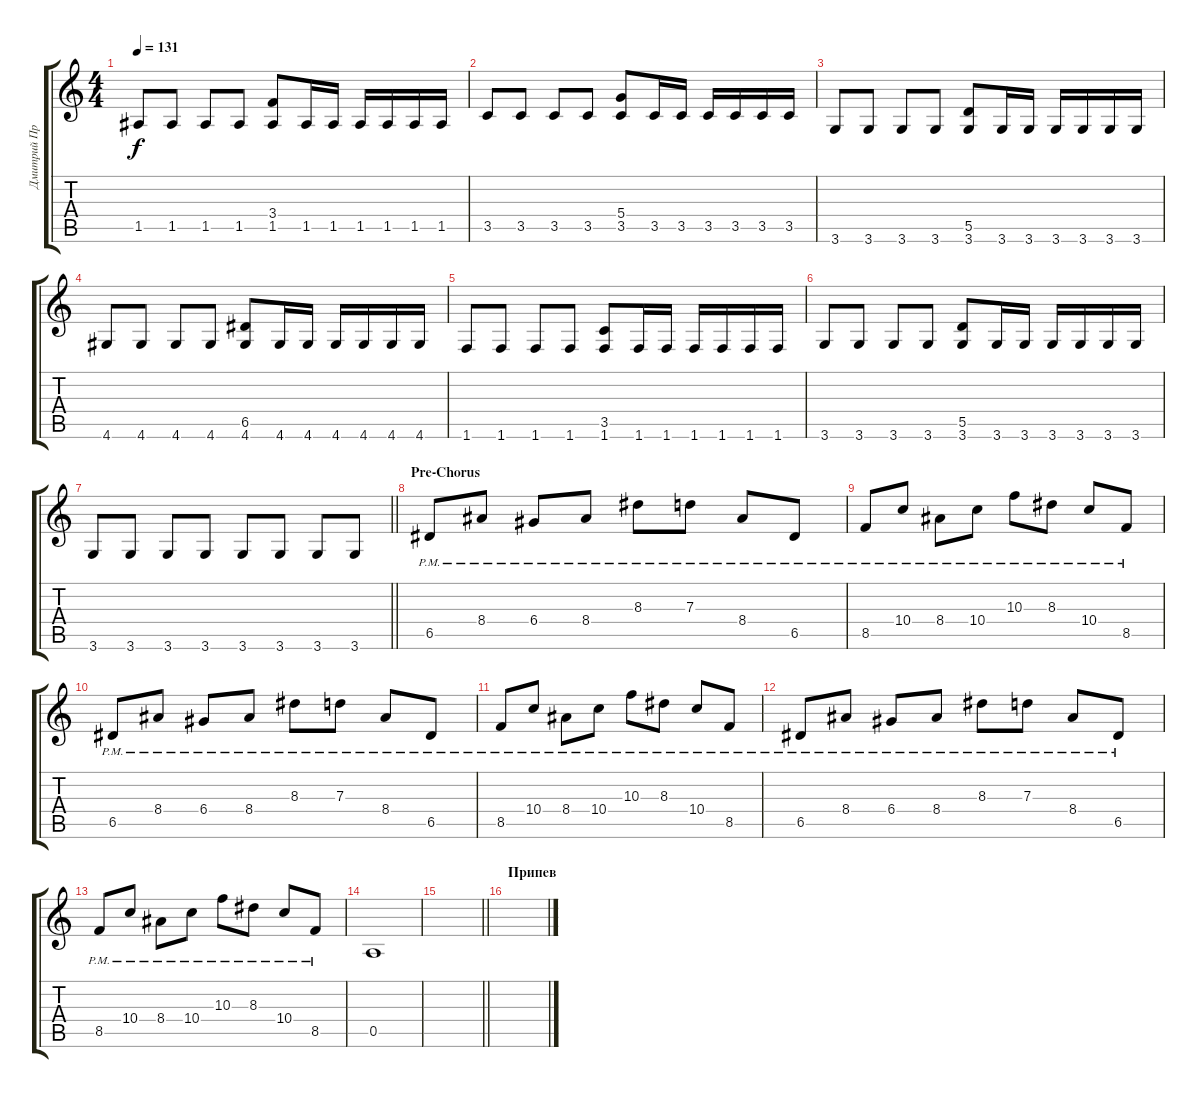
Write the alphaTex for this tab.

\track ("Дмитрий Процко" "Дмитрий Пр") {instrument acousticguitarsteel}
\staff {score tabs}
\tuning (E4 B3 G3 D3 A2 E2) {hide}
\ts (4 4)
\tempo 131
\clef g2
\ks c
1.5.8{dy f} 1.5.8 1.5.8 1.5.8 (3.4 1.5).8 1.5.16 1.5.16 1.5.16 1.5.16 1.5.16 1.5.16 |
3.5.8 3.5.8 3.5.8 3.5.8 (5.4 3.5).8 3.5.16 3.5.16 3.5.16 3.5.16 3.5.16 3.5.16 |
3.6.8 3.6.8 3.6.8 3.6.8 (5.5 3.6).8 3.6.16 3.6.16 3.6.16 3.6.16 3.6.16 3.6.16 |
4.6.8 4.6.8 4.6.8 4.6.8 (6.5 4.6).8 4.6.16 4.6.16 4.6.16 4.6.16 4.6.16 4.6.16 |
1.6.8 1.6.8 1.6.8 1.6.8 (3.5 1.6).8 1.6.16 1.6.16 1.6.16 1.6.16 1.6.16 1.6.16 |
3.6.8 3.6.8 3.6.8 3.6.8 (5.5 3.6).8 3.6.16 3.6.16 3.6.16 3.6.16 3.6.16 3.6.16 |
\barLineRight lightlight
3.6.8 3.6.8 3.6.8 3.6.8 3.6.8 3.6.8 3.6.8 3.6.8 |
\section ("" "Pre-Chorus")
6.5{pm}.8 8.4{pm}.8 6.4{pm}.8 8.4{pm}.8 8.3{pm}.8 7.3{pm}.8 8.4{pm}.8 6.5{pm}.8 |
8.5{pm}.8 10.4{pm}.8 8.4{pm}.8 10.4{pm}.8 10.3{pm}.8 8.3{pm}.8 10.4{pm}.8 8.5{pm}.8 |
6.5{pm}.8 8.4{pm}.8 6.4{pm}.8 8.4{pm}.8 8.3{pm}.8 7.3{pm}.8 8.4{pm}.8 6.5{pm}.8 |
8.5{pm}.8 10.4{pm}.8 8.4{pm}.8 10.4{pm}.8 10.3{pm}.8 8.3{pm}.8 10.4{pm}.8 8.5{pm}.8 |
6.5{pm}.8 8.4{pm}.8 6.4{pm}.8 8.4{pm}.8 8.3{pm}.8 7.3{pm}.8 8.4{pm}.8 6.5{pm}.8 |
8.5{pm}.8 10.4{pm}.8 8.4{pm}.8 10.4{pm}.8 10.3{pm}.8 8.3{pm}.8 10.4{pm}.8 8.5{pm}.8 |
0.5.1 |
\barLineRight lightlight
|
\section ("" "Припев")
